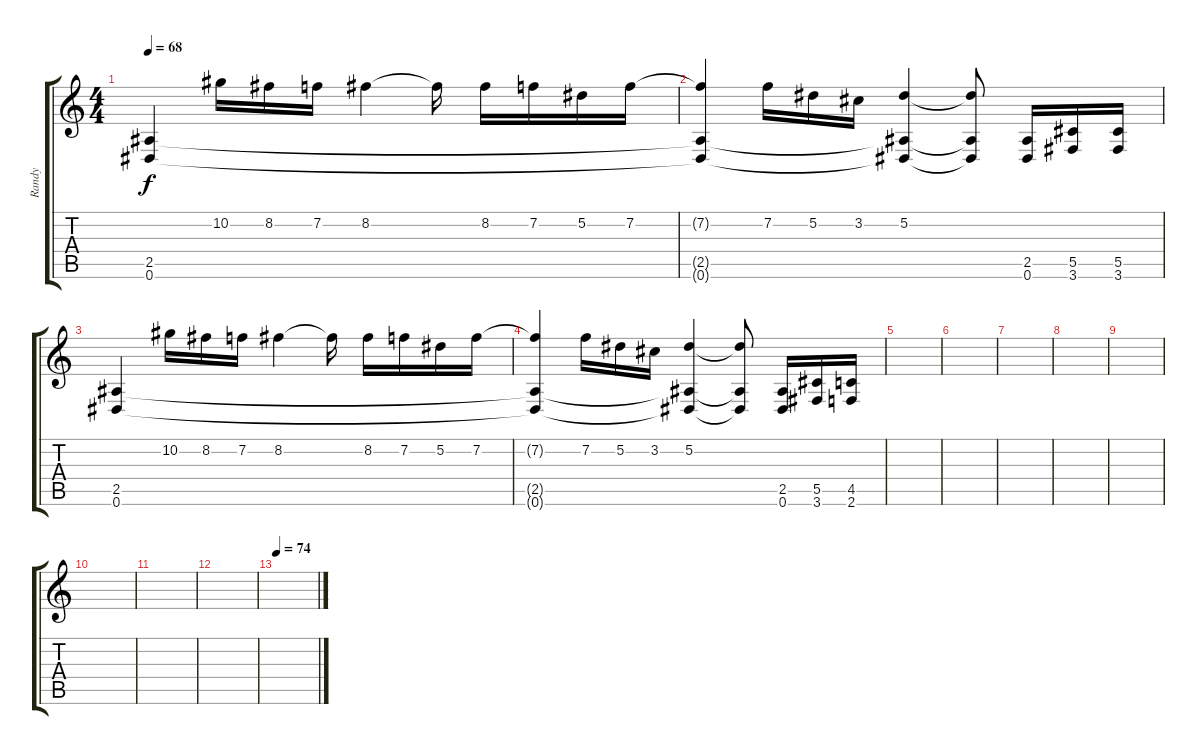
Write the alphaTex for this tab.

\track ("Randy" "Randy") {instrument distortionguitar}
\staff {score tabs}
\tuning (Eb4 Bb3 Gb3 Db3 Ab2 Eb2) {hide}
\ts (4 4)
\tempo 68
\clef g2
\ks c
(2.5 0.6).4{dy f} 10.2.16 8.2.16 7.2.16 8.2.4 8.2{t}.16 8.2.16 7.2.16 5.2.16 7.2.16 |
(7.2{t} 2.5{t} 0.6{t}).4 7.2.16 5.2.16 3.2.16 (5.2 2.5{t} 0.6{t}).4 (5.2{t} 2.5{t} 0.6{t}).8 (2.5 0.6).16 (5.5 3.6).16 (5.5 3.6).16 |
(2.5 0.6).4 10.2.16 8.2.16 7.2.16 8.2.4 8.2{t}.16 8.2.16 7.2.16 5.2.16 7.2.16 |
(7.2{t} 2.5{t} 0.6{t}).4 7.2.16 5.2.16 3.2.16 (5.2 2.5{t} 0.6{t}).4 (5.2{t} 2.5{t} 0.6{t}).8 (2.5 0.6).16 (5.5 3.6).16 (4.5 2.6).16 |
|
|
|
|
|
|
|
|
\tempo 74
